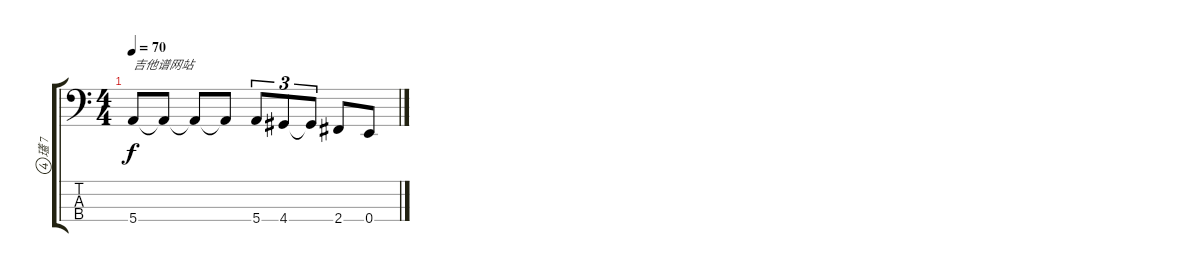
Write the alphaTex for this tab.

\track ("瓂 7" "瓂 7") {instrument electricbassfinger}
\staff {score tabs}
\tuning (G2 D2 A1 E1) {hide}
\ts (4 4)
\tempo 70
\clef f4
\ks c
5.4.8{txt "吉他谱网站" dy f} 5.4{t}.8 5.4{t}.8 5.4{t}.8 5.4.8{tu (3 2)} 4.4.8{tu (3 2)} 4.4{t}.8{tu (3 2)} 2.4.8 0.4.8
